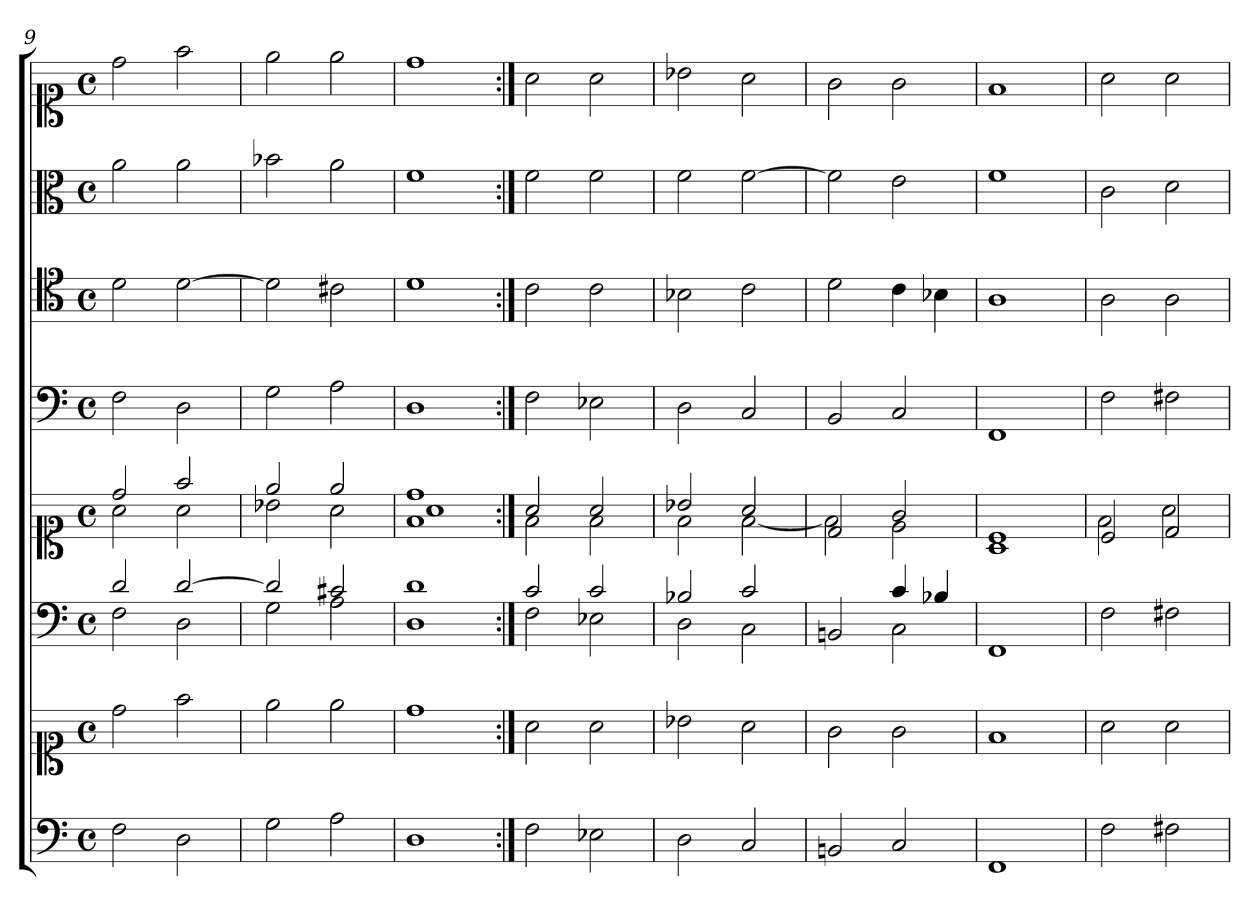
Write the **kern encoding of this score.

**kern	**kern	**kern	**kern	**kern	**kern	**kern	**kern
*part6	*part6	*part5	*part5	*part4	*part3	*part2	*part1
*staff8	*staff7	*staff6	*staff5	*staff4	*staff3	*staff2	*staff1
*clefF4	*clefC1	*clefF4	*clefC1	*clefF4	*clefC4	*clefC3	*clefC1
*k[]	*k[]	*k[]	*k[]	*k[]	*k[]	*k[]	*k[]
*M4/4	*M4/4	*M4/4	*M4/4	*M4/4	*M4/4	*M4/4	*M4/4
*met(c)	*met(c)	*met(c)	*met(c)	*met(c)	*met(c)	*met(c)	*met(c)
=9	=9	=9	=9	=9	=9	=9	=9
*	*	*^	*^	*	*	*	*
2F	2dd	2d	2F	2dd	2a	2F	2d	2a	2dd
2D	2ff	[2d	2D	2ff	2a	2D	[2d	2a	2ff
=10	=10	=10	=10	=10	=10	=10	=10	=10	=10
2G	2ee	2d]	2G	2ee	2b-X	2G	2d]	2b-X	2ee
2A	2ee	2c#X	2A	2ee	2a	2A	2c#X	2a	2ee
=11	=11	=11	=11	=11	=11	=11	=11	=11	=11
*	*	*	*	*	*^	*	*	*	*
1D	1dd	1d	1D	1dd	1f	1a\	1D	1d	1f	1dd
*	*	*	*	*	*v	*v	*	*	*	*
=12:|!	=12:|!	=12:|!	=12:|!	=12:|!	=12:|!	=12:|!	=12:|!	=12:|!	=12:|!
2F	2a	2c	2F	2a	2f	2F	2c	2f	2a
2E-X	2a	2c	2E-X	2a	2f	2E-X	2c	2f	2a
=13	=13	=13	=13	=13	=13	=13	=13	=13	=13
2D	2b-X	2B-X	2D	2b-X	2f	2D	2B-X	2f	2b-X
2C	2a	2c	2C	2a	[2f	2C	2c	[2f	2a
=14	=14	=14	=14	=14	=14	=14	=14	=14	=14
2BBn	2g	2ryy	2BBn	2d	2f]	2BB	2d	2f]	2g
2C	2g	4c	2C	2g	2e	2C	4c	2e	2g
.	.	4B-X	.	.	.	.	4B-X	.	.
*	*	*v	*v	*	*	*	*	*	*
=15	=15	=15	=15	=15	=15	=15	=15	=15
1FF	1f	1FF	1A	1c	1FF	1A	1f	1f
=16	=16	=16	=16	=16	=16	=16	=16	=16
2F	2a	2F	2c	2f	2F	2A	2c	2a
2F#X	2a	2F#X	2d	2a	2F#X	2A	2d	2a
*	*	*	*v	*v	*	*	*	*
=	=	=	=	=	=	=	=
*-	*-	*-	*-	*-	*-	*-	*-
